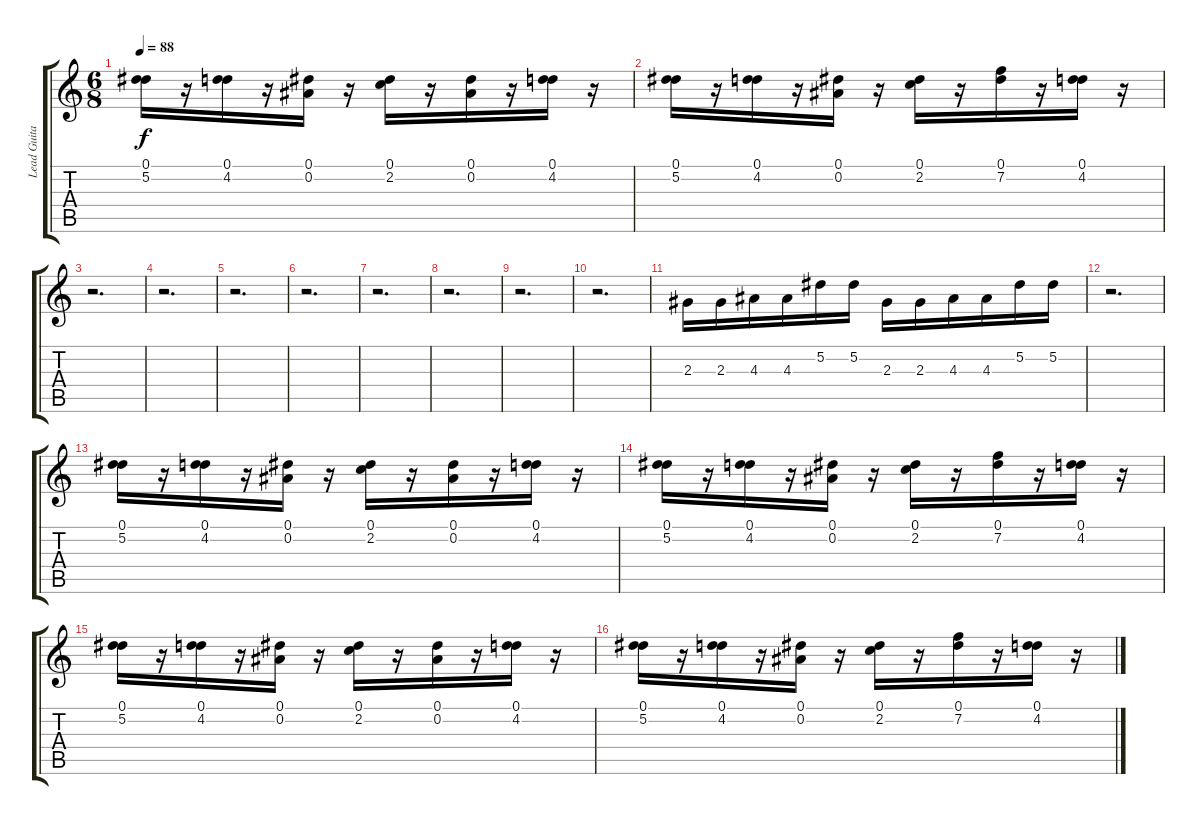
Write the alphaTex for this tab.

\track ("Lead Guitar" "Lead Guita") {instrument overdrivenguitar}
\staff {score tabs}
\tuning (Eb4 Bb3 Gb3 Db3 Ab2 Eb2) {hide}
\ts (6 8)
\tempo 88
\clef g2
\ks c
(0.1 5.2).16{dy f} r.16 (0.1 4.2).16 r.16 (0.1 0.2).16 r.16 (0.1 2.2).16 r.16 (0.1 0.2).16 r.16 (0.1 4.2).16 r.16 |
(0.1 5.2).16 r.16 (0.1 4.2).16 r.16 (0.1 0.2).16 r.16 (0.1 2.2).16 r.16 (0.1 7.2).16 r.16 (0.1 4.2).16 r.16 |
r.2{d} |
r.2{d} |
r.2{d} |
r.2{d} |
r.2{d} |
r.2{d} |
r.2{d} |
r.2{d} |
2.3.16 2.3.16 4.3.16 4.3.16 5.2.16 5.2.16 2.3.16 2.3.16 4.3.16 4.3.16 5.2.16 5.2.16 |
r.2{d} |
(0.1 5.2).16 r.16 (0.1 4.2).16 r.16 (0.1 0.2).16 r.16 (0.1 2.2).16 r.16 (0.1 0.2).16 r.16 (0.1 4.2).16 r.16 |
(0.1 5.2).16 r.16 (0.1 4.2).16 r.16 (0.1 0.2).16 r.16 (0.1 2.2).16 r.16 (0.1 7.2).16 r.16 (0.1 4.2).16 r.16 |
(0.1 5.2).16 r.16 (0.1 4.2).16 r.16 (0.1 0.2).16 r.16 (0.1 2.2).16 r.16 (0.1 0.2).16 r.16 (0.1 4.2).16 r.16 |
(0.1 5.2).16 r.16 (0.1 4.2).16 r.16 (0.1 0.2).16 r.16 (0.1 2.2).16 r.16 (0.1 7.2).16 r.16 (0.1 4.2).16 r.16
